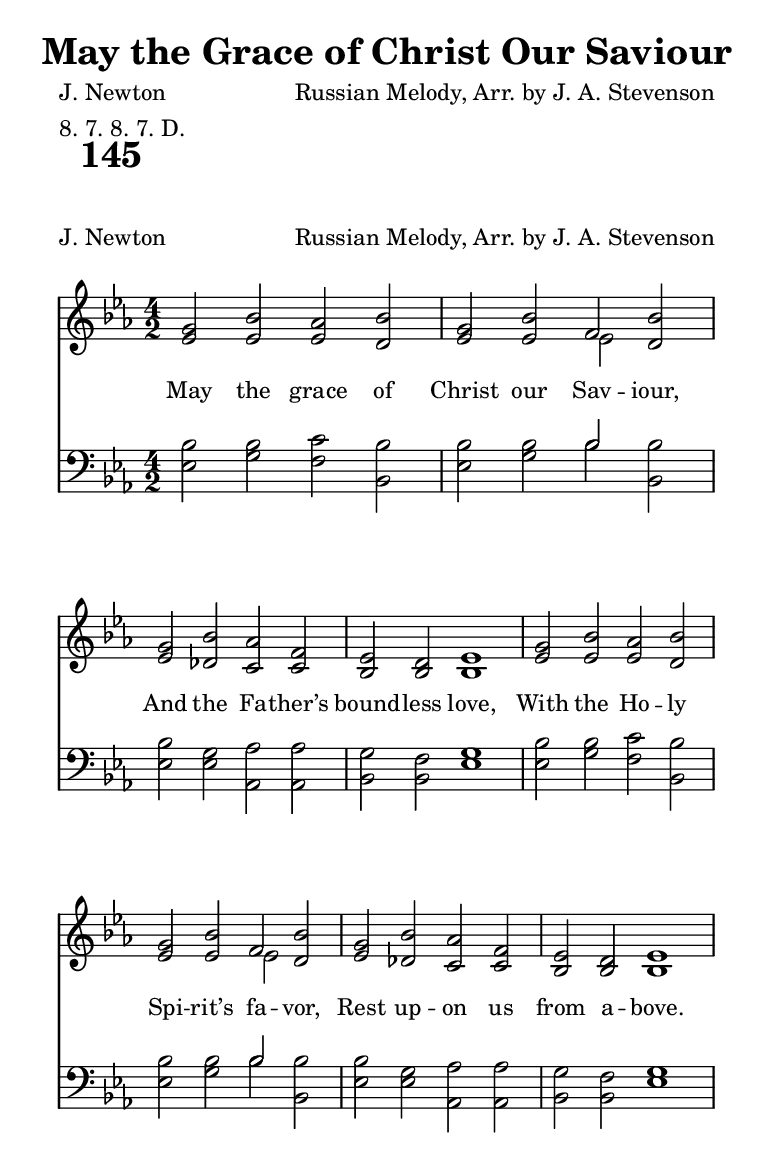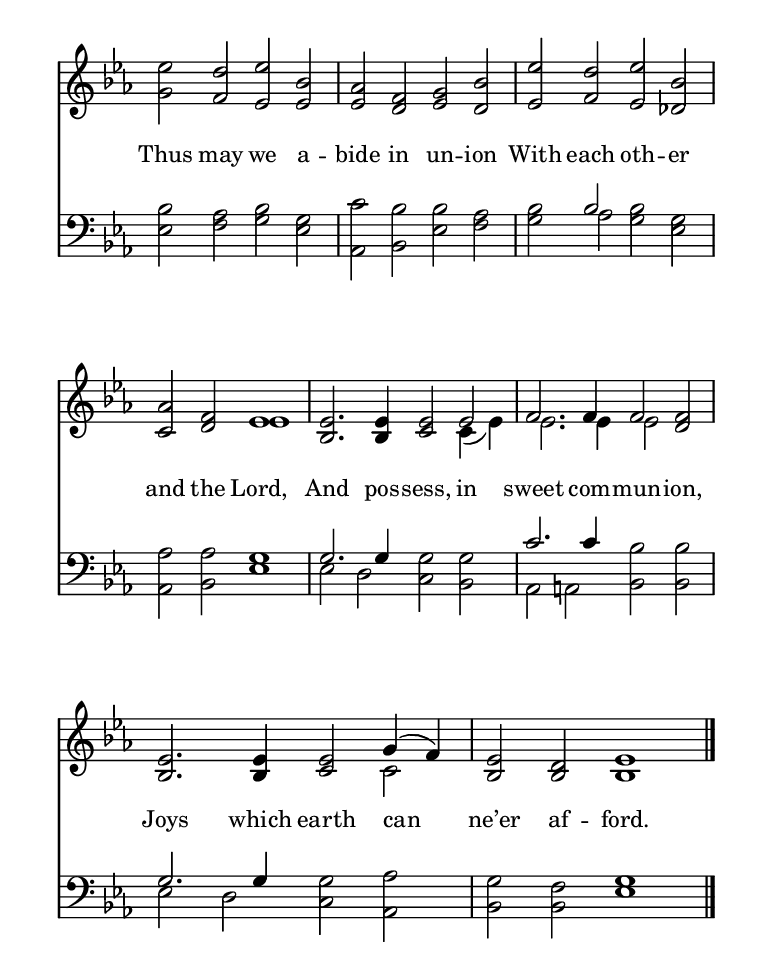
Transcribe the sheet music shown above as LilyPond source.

\include "common/global.ily"
\paper {
  \include "common/paper.ily"
  ragged-last-bottom = ##t
  system-system-spacing.padding = 6
  system-count = #(cond (is-eogsized 4) (#t #f))
  scoreTitleMarkup = \markup {
    \override #'(baseline-skip . 3.5)
    \column {
      \override #'(baseline-skip . 3.5)
      \column {
        \fill-line {
          \huge \larger \larger \bold {
            \concat { "  " \fromproperty #'header:hymnnumber }
            \mytitle
            \null
          }
        }
        \fill-line {
          \lower #4 \fromproperty #'header:poet
          \smaller \bold \mysubtitle
          \lower #4 \fromproperty #'header:composer
        }
      }
    }
  }
}

\header{
  hymnnumber = "145"
  title = "May the Grace of Christ Our Saviour"
  tunename = "Vesper Hymn"
  meter = "8. 7. 8. 7. D."
  poet = "J. Newton"
  composer = "Russian Melody, Arr. by J. A. Stevenson"
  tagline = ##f
}

% for fermata in MIDI
ta = { \tempo 2=80 }
tb = { \tempo 2=40 }

global = {
  \include "common/overrides.ily"
  \override Staff.TimeSignature.style = #'numbered
  \time 4/2
  \override Score.MetronomeMark.transparent = ##t % hide all fermata changes too
  \ta
  \key ees \major
  \autoBeamOff
}

notesSoprano = {
\global
\relative c'' {

g2 bes aes bes | g bes f bes
g2 bes aes f | ees d ees1
g2 bes aes bes | g bes f bes
g2 bes aes f | ees d ees1

ees'2 d ees bes | aes f g bes
ees2 d ees bes | aes f ees1
ees2. ees4 ees2 ees | f2. f4 f2 f
ees2. ees4 ees2 g4( f) | ees2 d ees1

\bar "|."

}
}

notesAlto = {
\global
\relative e' {

ees2 ees ees d | ees ees ees d
ees2 des c c | bes bes bes1
ees2 ees ees d | ees ees ees d
ees2 des c c | bes bes bes1

g'2 f ees ees | ees d ees d
ees2 f ees des | c d ees1
bes2. bes4 c2 c4( ees) | ees2. ees4 ees2 d
bes2. bes4 c2 c | bes bes bes1

}
}

notesTenor = {
\global
\relative a {

bes2 bes c bes | bes bes bes bes
bes2 g aes aes | g f g1
bes2 bes c bes | bes bes bes bes
bes2 g aes aes | g f g1

bes2 aes bes g | c bes bes aes
bes2 bes bes g | aes aes g1
g2. g4 g2 g | c2. c4 bes2 bes
g2. g4 g2 aes | g f g1

}
}

notesBass = {
\global
\relative f {

ees2 g f bes, | ees g bes bes,
ees2 ees aes, aes | bes bes ees1
ees2 g f bes, | ees g bes bes,
ees2 ees aes, aes | bes bes ees1

ees2 f g ees | aes, bes ees f
g2 aes g ees | aes, bes ees1
ees2 d c bes | aes a bes bes
ees d c aes | bes bes ees1


}
}

wordsA = \lyricmode {

May the grace of Christ our Sav -- iour,
And the Fa -- ther’s bound -- less love,
With the Ho -- ly Spi -- rit’s fa -- vor,
Rest up -- on us from a -- bove.
Thus may we a -- bide in un -- ion
With each oth -- er and the Lord,
And pos -- sess, in sweet com -- mun -- ion,
Joys which earth can ne’er af -- ford.

}

\score {
  \context ChoirStaff <<
    \context Staff = upper <<
      \set Staff.autoBeaming = ##f
      \set ChoirStaff.systemStartDelimiter = #'SystemStartBar
      \set ChoirStaff.printPartCombineTexts = ##f
      \partcombine #'(2 . 9) \notesSoprano \notesAlto
      \context NullVoice = sopranos { \voiceOne << \notesSoprano >> }
      \context NullVoice = altos { \voiceTwo << \notesAlto >> }
      \context Lyrics = one   \lyricsto sopranos \wordsA
    >>
    \context Staff = men <<
      \set Staff.autoBeaming = ##f
      \clef bass
      \set ChoirStaff.printPartCombineTexts = ##f
      \partcombine #'(2 . 9) \notesTenor \notesBass
      \context NullVoice = tenors { \voiceOne << \notesTenor >> }
      \context NullVoice = basses { \voiceTwo << \notesBass >> }
    >>
  >>
  \layout {
    \include "common/layout.ily"
  }
  \midi{
    \include "common/midi.ily"
  }
}

\version "2.19.49"  % necessary for upgrading to future LilyPond versions.

% vi:set et ts=2 sw=2 ai nocindent syntax=lilypond:
